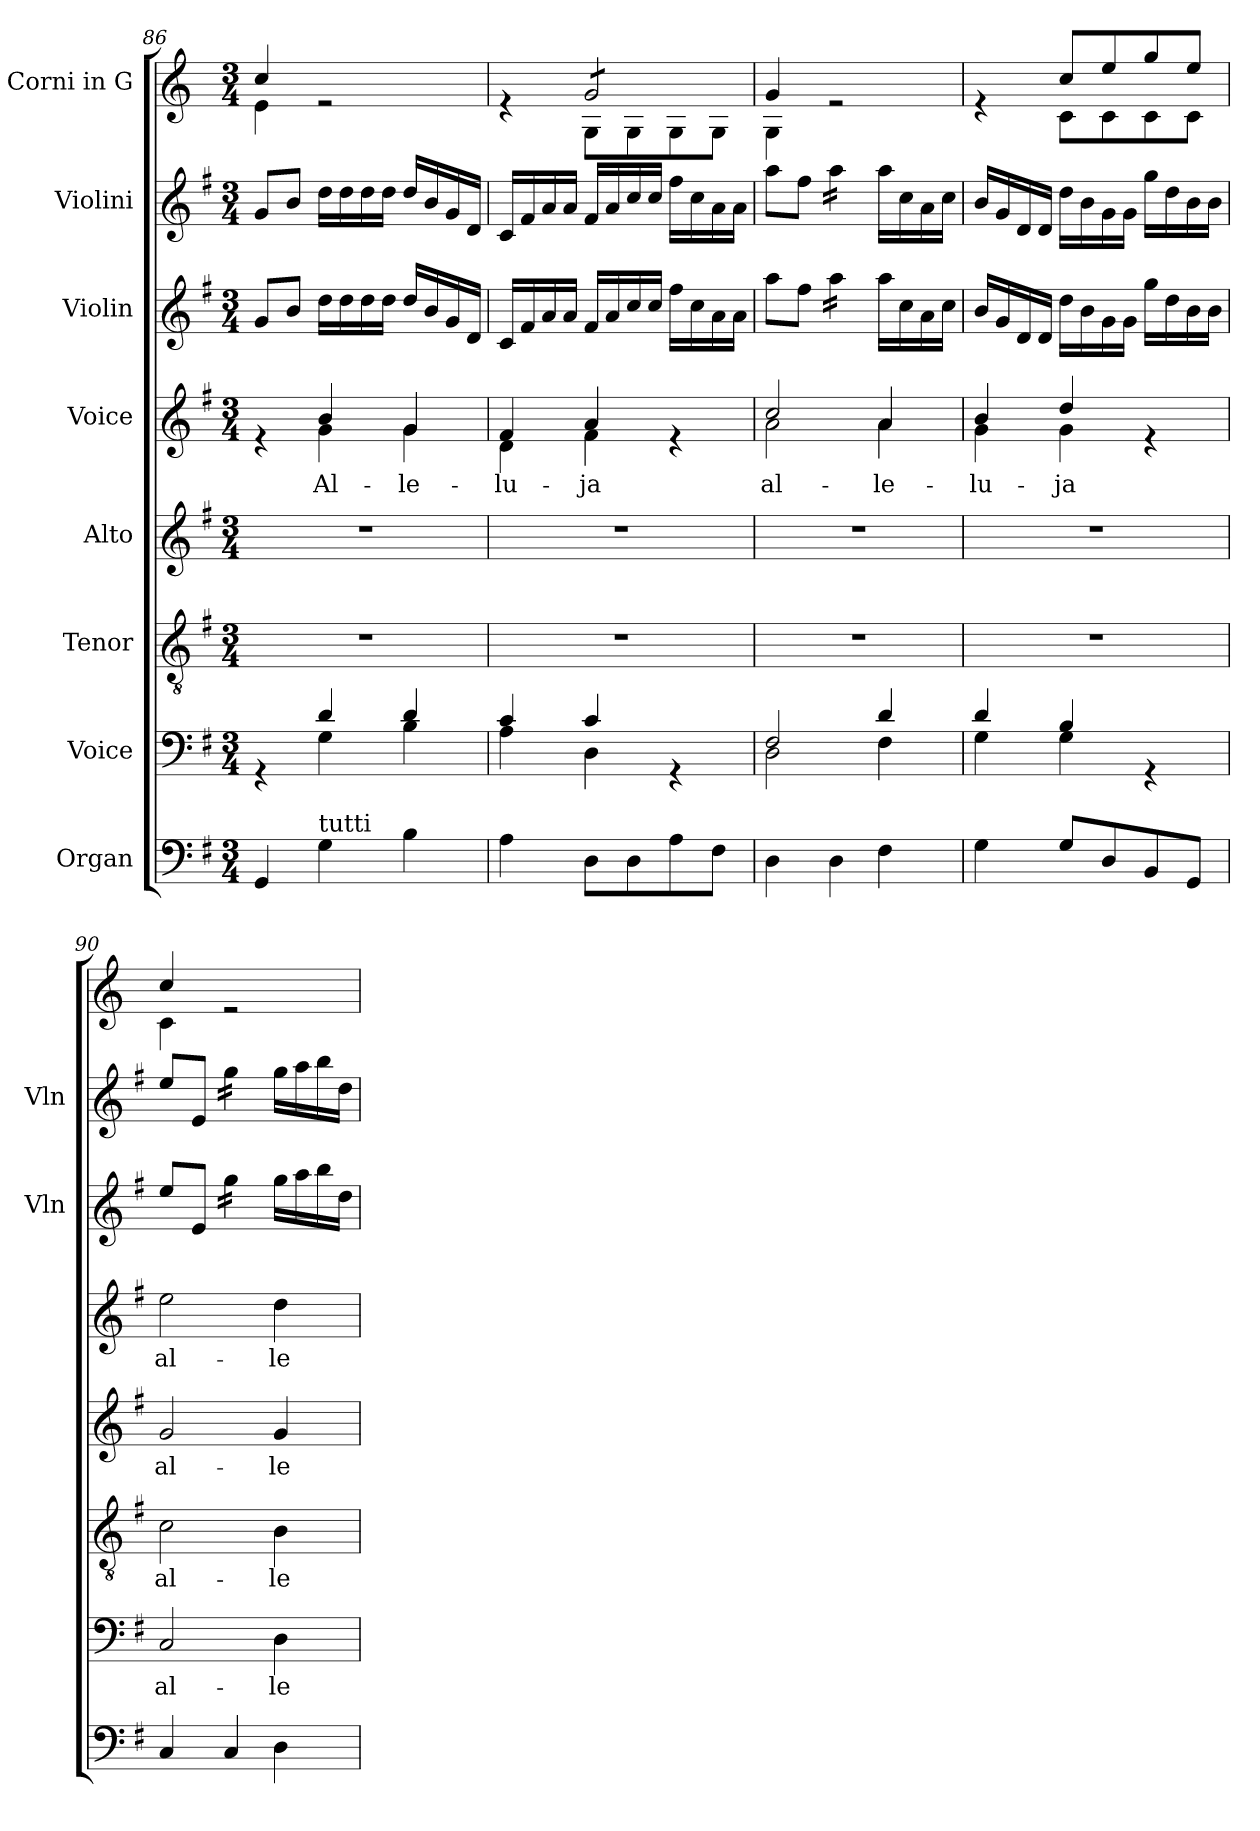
**kern	**kern	**text	**kern	**text	**kern	**text	**kern	**text	**kern	**kern	**kern
*part8	*part7	*part7	*part6	*part6	*part5	*part5	*part4	*part4	*part3	*part2	*part1
*staff8	*staff7	*staff7	*staff6	*staff6	*staff5	*staff5	*staff4	*staff4	*staff3	*staff2	*staff1
*I"Organ	*I"Voice	*	*I"Tenor	*	*I"Alto	*	*I"Voice	*	*I"Violin	*I"Violini	*I"Corni in G
*	*	*	*	*	*	*	*	*	*I'Vln	*I'Vln	*
*clefF4	*clefF4	*	*clefGv2	*	*clefG2	*	*clefG2	*	*clefG2	*clefG2	*clefG2
*	*	*	*	*	*	*	*	*	*	*	*ITrd3c5
*k[f#]	*k[f#]	*	*k[f#]	*	*k[f#]	*	*k[f#]	*	*k[f#]	*k[f#]	*k[f#]
*M3/4	*M3/4	*	*M3/4	*	*M3/4	*	*M3/4	*	*M3/4	*M3/4	*M3/4
=86	=86	=86	=86	=86	=86	=86	=86	=86	=86	=86	=86
*	*^	*	*	*	*	*	*^	*	*	*	*^
4GG/	4rGG	4ryy	.	2.r	.	2.r	.	4re	4ryy	.	8g/L	8g/L	4g/	4B\
.	.	.	.	.	.	.	.	.	.	.	8b/J	8b/J	.	.
!LO:TX:a:t=tutti	!	!	!	!	!	!	!	!	!	!	!	!	!	!
!	!	!	!	!	!	!	!	!	!	!LO:LY:b	!	!	!	!
4G\	4d/	4G\	.	.	.	.	.	4b/	4g\	Al-	16dd\LL	16dd\LL	2re	2ryy
.	.	.	.	.	.	.	.	.	.	.	16dd\	16dd\	.	.
.	.	.	.	.	.	.	.	.	.	.	16dd\	16dd\	.	.
.	.	.	.	.	.	.	.	.	.	.	16dd\JJ	16dd\JJ	.	.
!	!	!	!	!	!	!	!	!	!	!LO:LY:b	!	!	!	!
4B\	4d/	4B\	.	.	.	.	.	4g/	4g\	-le-	16dd/LL	16dd/LL	.	.
.	.	.	.	.	.	.	.	.	.	.	16b/	16b/	.	.
.	.	.	.	.	.	.	.	.	.	.	16g/	16g/	.	.
.	.	.	.	.	.	.	.	.	.	.	16d/JJ	16d/JJ	.	.
=87	=87	=87	=87	=87	=87	=87	=87	=87	=87	=87	=87	=87	=87	=87
!	!	!	!	!	!	!	!	!	!	!LO:LY:b	!	!	!	!
4A\	4c/	4A\	.	2.r	.	2.r	.	4f#/	4d\	-lu-	16c/LL	16c/LL	4re	4ryy
.	.	.	.	.	.	.	.	.	.	.	16f#/	16f#/	.	.
.	.	.	.	.	.	.	.	.	.	.	16a/	16a/	.	.
.	.	.	.	.	.	.	.	.	.	.	16a/JJ	16a/JJ	.	.
!	!	!	!	!	!	!	!	!	!	!LO:LY:b	!	!	!	!
*	*	*	*	*	*	*	*	*	*	*	*	*	*tremolo	*
8D\L	4c/	4D\	.	.	.	.	.	4a/	4f#\	-ja	16f#/LL	16f#/LL	8d/L	8D\L
.	.	.	.	.	.	.	.	.	.	.	16a/	16a/	.	.
8D\	.	.	.	.	.	.	.	.	.	.	16cc/	16cc/	8d/	8D\
.	.	.	.	.	.	.	.	.	.	.	16cc/JJ	16cc/JJ	.	.
8A\	4rGG	4ryy	.	.	.	.	.	4re	4ryy	.	16ff#\LL	16ff#\LL	8d/	8D\
.	.	.	.	.	.	.	.	.	.	.	16cc\	16cc\	.	.
8F#\J	.	.	.	.	.	.	.	.	.	.	16a\	16a\	8d/J	8D\J
*	*	*	*	*	*	*	*	*	*	*	*	*	*Xtremolo	*
.	.	.	.	.	.	.	.	.	.	.	16a\JJ	16a\JJ	.	.
!!LO:PB:g=z	!!
=88	=88	=88	=88	=88	=88	=88	=88	=88	=88	=88	=88	=88	=88	=88
!	!	!	!	!	!	!	!	!	!	!LO:LY:b	!	!	!	!
4D\	2F#/	2D\	.	2.r	.	2.r	.	2cc/	2a\	al-	8aa\L	8aa\L	4d/	4D\
.	.	.	.	.	.	.	.	.	.	.	8ff#\J	8ff#\J	.	.
*	*	*	*	*	*	*	*	*	*	*	*tremolo	*	*	*
*	*	*	*	*	*	*	*	*	*	*	*	*tremolo	*	*
4D\	.	.	.	.	.	.	.	.	.	.	16aa\LL	16aa\LL	2re	2ryy
.	.	.	.	.	.	.	.	.	.	.	16aa\	16aa\	.	.
.	.	.	.	.	.	.	.	.	.	.	16aa\	16aa\	.	.
.	.	.	.	.	.	.	.	.	.	.	16aa\JJ	16aa\JJ	.	.
*	*	*	*	*	*	*	*	*	*	*	*	*Xtremolo	*	*
*	*	*	*	*	*	*	*	*	*	*	*Xtremolo	*	*	*
!	!	!	!	!	!	!	!	!	!	!LO:LY:b	!	!	!	!
4F#\	4d/	4F#\	.	.	.	.	.	4a/	4a\	-le-	16aa\LL	16aa\LL	.	.
.	.	.	.	.	.	.	.	.	.	.	16cc\	16cc\	.	.
.	.	.	.	.	.	.	.	.	.	.	16a\	16a\	.	.
.	.	.	.	.	.	.	.	.	.	.	16cc\JJ	16cc\JJ	.	.
=89	=89	=89	=89	=89	=89	=89	=89	=89	=89	=89	=89	=89	=89	=89
!	!	!	!	!	!	!	!	!	!	!LO:LY:b	!	!	!	!
4G\	4d/	4G\	.	2.r	.	2.r	.	4b/	4g\	-lu-	16b/LL	16b/LL	4re	4ryy
.	.	.	.	.	.	.	.	.	.	.	16g/	16g/	.	.
.	.	.	.	.	.	.	.	.	.	.	16d/	16d/	.	.
.	.	.	.	.	.	.	.	.	.	.	16d/JJ	16d/JJ	.	.
!	!	!	!	!	!	!	!	!	!	!LO:LY:b	!	!	!	!
*	*	*	*	*	*	*	*	*	*	*	*	*	*tremolo	*
8G/L	4B/	4G\	.	.	.	.	.	4dd/	4g\	-ja	16dd\LL	16dd\LL	8g/L	8G\L
.	.	.	.	.	.	.	.	.	.	.	16b\	16b\	.	.
8D/	.	.	.	.	.	.	.	.	.	.	16g\	16g\	8b/	8G\
.	.	.	.	.	.	.	.	.	.	.	16g\JJ	16g\JJ	.	.
8BB/	4rGG	4ryy	.	.	.	.	.	4re	4ryy	.	16gg\LL	16gg\LL	8dd/	8G\
.	.	.	.	.	.	.	.	.	.	.	16dd\	16dd\	.	.
8GG/J	.	.	.	.	.	.	.	.	.	.	16b\	16b\	8b/J	8G\J
*	*	*	*	*	*	*	*	*	*	*	*	*	*Xtremolo	*
.	.	.	.	.	.	.	.	.	.	.	16b\JJ	16b\JJ	.	.
*	*v	*v	*	*	*	*	*	*v	*v	*	*	*	*	*
=90	=90	=90	=90	=90	=90	=90	=90	=90	=90	=90	=90	=90
!	!	!LO:LY:b	!	!LO:LY:b	!	!LO:LY:b	!	!LO:LY:b	!	!	!	!
4C/	2C/	al-	2c\	al-	2g/	al-	2ee\	al-	8ee/L	8ee/L	4g/	4G\
.	.	.	.	.	.	.	.	.	8e/J	8e/J	.	.
*	*	*	*	*	*	*	*	*	*tremolo	*	*	*
*	*	*	*	*	*	*	*	*	*	*tremolo	*	*
4C/	.	.	.	.	.	.	.	.	16gg\LL	16gg\LL	2re	2ryy
.	.	.	.	.	.	.	.	.	16gg\	16gg\	.	.
.	.	.	.	.	.	.	.	.	16gg\	16gg\	.	.
.	.	.	.	.	.	.	.	.	16gg\JJ	16gg\JJ	.	.
*	*	*	*	*	*	*	*	*	*	*Xtremolo	*	*
*	*	*	*	*	*	*	*	*	*Xtremolo	*	*	*
!	!	!LO:LY:b	!	!LO:LY:b	!	!LO:LY:b	!	!LO:LY:b	!	!	!	!
4D\	4D\	-le-	4B\	-le-	4g/	-le-	4dd\	-le-	16gg\LL	16gg\LL	.	.
.	.	.	.	.	.	.	.	.	16aa\	16aa\	.	.
.	.	.	.	.	.	.	.	.	16bb\	16bb\	.	.
.	.	.	.	.	.	.	.	.	16dd\JJ	16dd\JJ	.	.
*	*	*	*	*	*	*	*	*	*	*	*v	*v
=	=	=	=	=	=	=	=	=	=	=	=
*-	*-	*-	*-	*-	*-	*-	*-	*-	*-	*-	*-
